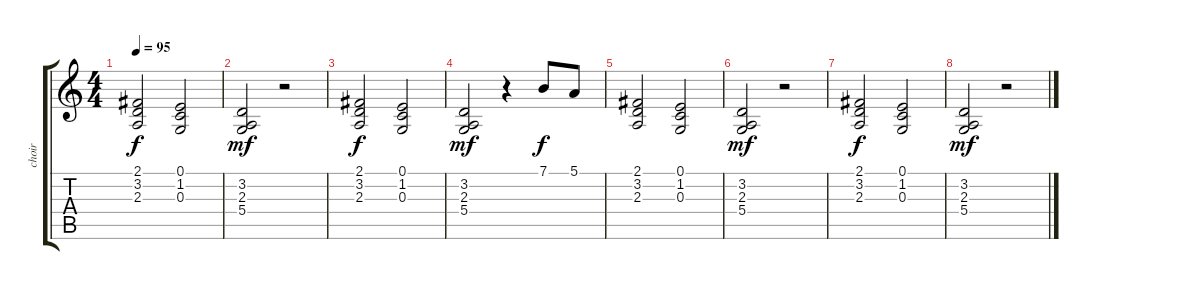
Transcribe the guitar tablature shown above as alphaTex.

\track ("choir" "choir") {instrument choiraahs}
\staff {score tabs}
\tuning (E4 B3 G3 D3 A2 E2) {hide}
\ts (4 4)
\tempo 95
\clef g2
\ks c
(2.1 3.2 2.3).2{dy f} (0.1 1.2 0.3).2 |
(3.2 2.3 5.4).2{dy mf} r.2 |
(2.1 3.2 2.3).2{dy f} (0.1 1.2 0.3).2 |
(3.2 2.3 5.4).2{dy mf} r.4 7.1.8{dy f} 5.1.8 |
(2.1 3.2 2.3).2 (0.1 1.2 0.3).2 |
(3.2 2.3 5.4).2{dy mf} r.2 |
(2.1 3.2 2.3).2{dy f} (0.1 1.2 0.3).2 |
(3.2 2.3 5.4).2{dy mf} r.2
